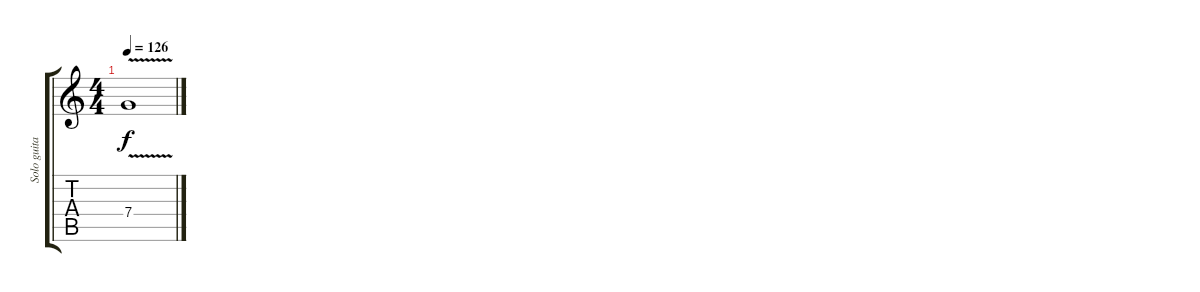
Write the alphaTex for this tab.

\track ("Solo guitar" "Solo guita") {instrument overdrivenguitar}
\staff {score tabs}
\tuning (D4 A3 F3 C3 G2 D2) {hide}
\ts (4 4)
\tempo 126
\clef g2
\ks c
7.4{v}.1{dy f}
